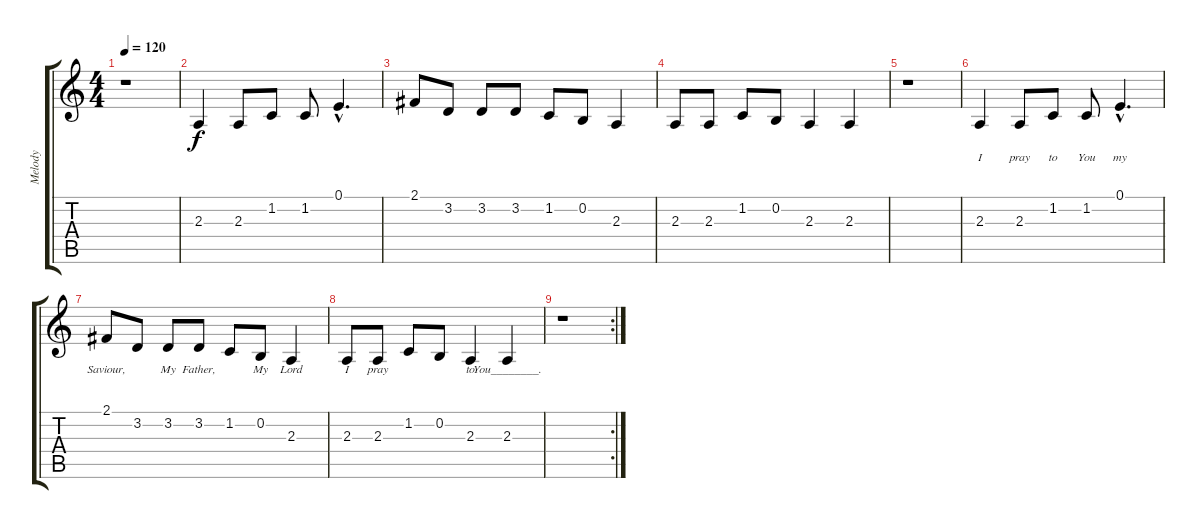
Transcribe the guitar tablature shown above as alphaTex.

\track ("Melody" "Melody") {instrument stringensemble1}
\staff {score tabs}
\tuning (E4 B3 G3 D3 A2 E2) {hide}
\ts (4 4)
\tempo 120
\clef g2
\ks c
r.1{dy f} |
2.3.4{lyrics (0 "") lyrics (1 "") lyrics (2 "") lyrics (3 "") lyrics (4 "")} 2.3.8{lyrics (0 "") lyrics (1 "") lyrics (2 "") lyrics (3 "") lyrics (4 "")} 1.2.8{lyrics (0 "") lyrics (1 "") lyrics (2 "") lyrics (3 "") lyrics (4 "")} 1.2.8{lyrics (0 "") lyrics (1 "") lyrics (2 "") lyrics (3 "") lyrics (4 "")} 0.1{hac}.4{d lyrics (0 "") lyrics (1 "") lyrics (2 "") lyrics (3 "") lyrics (4 "")} |
2.1.8{lyrics (0 "") lyrics (1 "") lyrics (2 "") lyrics (3 "") lyrics (4 "")} 3.2.8{lyrics (0 "") lyrics (1 "") lyrics (2 "") lyrics (3 "") lyrics (4 "")} 3.2.8{lyrics (0 "") lyrics (1 "") lyrics (2 "") lyrics (3 "") lyrics (4 "")} 3.2.8{lyrics (0 "") lyrics (1 "") lyrics (2 "") lyrics (3 "") lyrics (4 "")} 1.2.8{lyrics (0 "") lyrics (1 "") lyrics (2 "") lyrics (3 "") lyrics (4 "")} 0.2.8{lyrics (0 "") lyrics (1 "") lyrics (2 "") lyrics (3 "") lyrics (4 "")} 2.3.4{lyrics (0 "") lyrics (1 "") lyrics (2 "") lyrics (3 "") lyrics (4 "")} |
2.3.8{lyrics (0 "") lyrics (1 "") lyrics (2 "") lyrics (3 "") lyrics (4 "")} 2.3.8{lyrics (0 "") lyrics (1 "") lyrics (2 "") lyrics (3 "") lyrics (4 "")} 1.2.8{lyrics (0 "") lyrics (1 "") lyrics (2 "") lyrics (3 "") lyrics (4 "")} 0.2.8{lyrics (0 "") lyrics (1 "") lyrics (2 "") lyrics (3 "") lyrics (4 "")} 2.3.4{lyrics (0 "") lyrics (1 "") lyrics (2 "") lyrics (3 "") lyrics (4 "")} 2.3.4{lyrics (0 "") lyrics (1 "") lyrics (2 "") lyrics (3 "") lyrics (4 "")} |
r.1 |
2.3.4{lyrics (0 "I") lyrics (1 "") lyrics (2 "") lyrics (3 "") lyrics (4 "")} 2.3.8{lyrics (0 "pray") lyrics (1 "") lyrics (2 "") lyrics (3 "") lyrics (4 "")} 1.2.8{lyrics (0 "to") lyrics (1 "") lyrics (2 "") lyrics (3 "") lyrics (4 "")} 1.2.8{lyrics (0 "You") lyrics (1 "") lyrics (2 "") lyrics (3 "") lyrics (4 "")} 0.1{hac}.4{d lyrics (0 "my") lyrics (1 "") lyrics (2 "") lyrics (3 "") lyrics (4 "")} |
2.1.8{lyrics (0 "Saviour,") lyrics (1 "") lyrics (2 "") lyrics (3 "") lyrics (4 "")} 3.2.8{lyrics (0 "") lyrics (1 "") lyrics (2 "") lyrics (3 "") lyrics (4 "")} 3.2.8{lyrics (0 "My") lyrics (1 "") lyrics (2 "") lyrics (3 "") lyrics (4 "")} 3.2.8{lyrics (0 "Father,") lyrics (1 "") lyrics (2 "") lyrics (3 "") lyrics (4 "")} 1.2.8{lyrics (0 "") lyrics (1 "") lyrics (2 "") lyrics (3 "") lyrics (4 "")} 0.2.8{lyrics (0 "My") lyrics (1 "") lyrics (2 "") lyrics (3 "") lyrics (4 "")} 2.3.4{lyrics (0 "Lord") lyrics (1 "") lyrics (2 "") lyrics (3 "") lyrics (4 "")} |
2.3.8{lyrics (0 "I") lyrics (1 "") lyrics (2 "") lyrics (3 "") lyrics (4 "")} 2.3.8{lyrics (0 "pray") lyrics (1 "") lyrics (2 "") lyrics (3 "") lyrics (4 "")} 1.2.8{lyrics (0 "") lyrics (1 "") lyrics (2 "") lyrics (3 "") lyrics (4 "")} 0.2.8{lyrics (0 "") lyrics (1 "") lyrics (2 "") lyrics (3 "") lyrics (4 "")} 2.3.4{lyrics (0 "to") lyrics (1 "") lyrics (2 "") lyrics (3 "") lyrics (4 "")} 2.3.4{lyrics (0 "You________.") lyrics (1 "") lyrics (2 "") lyrics (3 "") lyrics (4 "")} |
\rc 2
r.1
